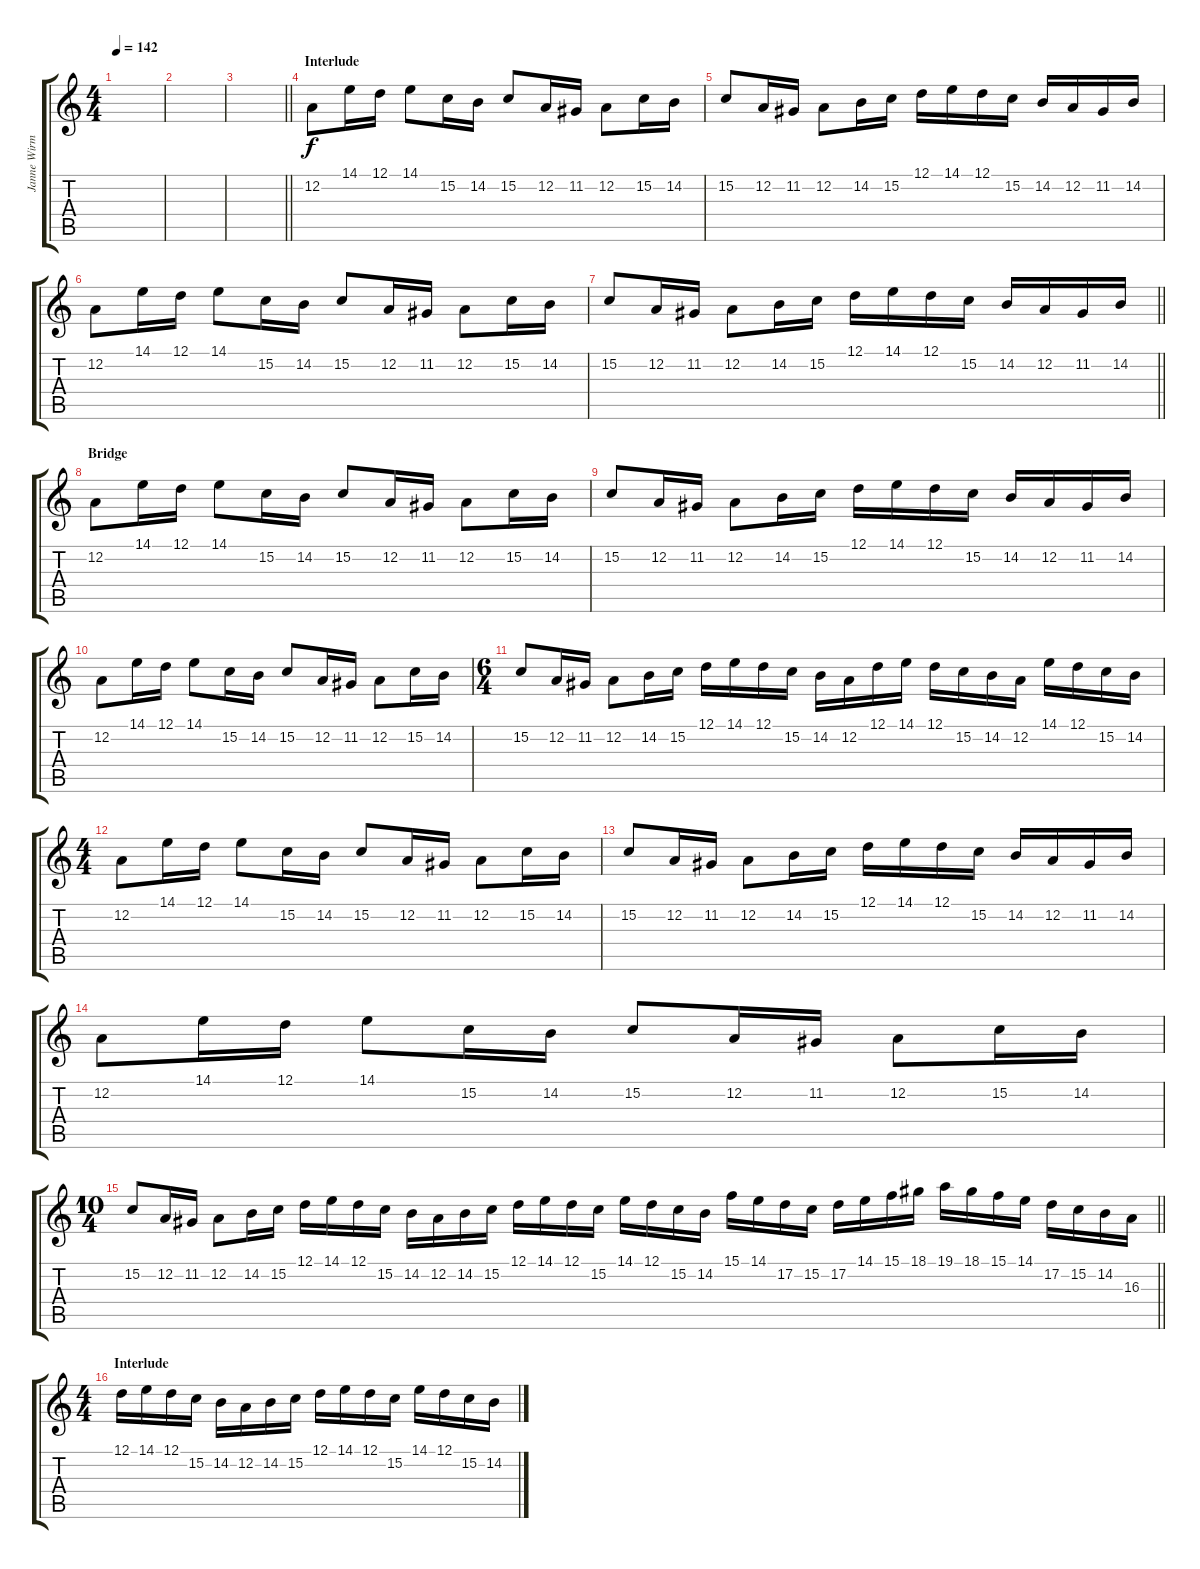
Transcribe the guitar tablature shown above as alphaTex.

\track ("Janne Wirman" "Janne Wirm") {instrument lead1square}
\staff {score tabs}
\tuning (D4 A3 F3 C3 G2 D2) {hide}
\ts (4 4)
\tempo 142
\clef g2
\ks c
|
|
\barLineRight lightlight
|
\section ("" "Interlude")
12.2.8{instrument harpsichord} 14.1.16 12.1.16 14.1.8 15.2.16 14.2.16 15.2.8 12.2.16 11.2.16 12.2.8 15.2.16 14.2.16 |
15.2.8{instrument harpsichord} 12.2.16 11.2.16 12.2.8 14.2.16 15.2.16 12.1.16 14.1.16 12.1.16 15.2.16 14.2.16 12.2.16 11.2.16 14.2.16 |
12.2.8{instrument harpsichord} 14.1.16 12.1.16 14.1.8 15.2.16 14.2.16 15.2.8 12.2.16 11.2.16 12.2.8 15.2.16 14.2.16 |
\barLineRight lightlight
15.2.8{instrument harpsichord} 12.2.16 11.2.16 12.2.8 14.2.16 15.2.16 12.1.16 14.1.16 12.1.16 15.2.16 14.2.16 12.2.16 11.2.16 14.2.16 |
\section ("" "Bridge")
12.2.8{instrument lead1square} 14.1.16 12.1.16 14.1.8 15.2.16 14.2.16 15.2.8 12.2.16 11.2.16 12.2.8 15.2.16 14.2.16 |
15.2.8{instrument lead1square} 12.2.16 11.2.16 12.2.8 14.2.16 15.2.16 12.1.16 14.1.16 12.1.16 15.2.16 14.2.16 12.2.16 11.2.16 14.2.16 |
12.2.8{instrument lead1square} 14.1.16 12.1.16 14.1.8 15.2.16 14.2.16 15.2.8 12.2.16 11.2.16 12.2.8 15.2.16 14.2.16 |
\ts (6 4)
15.2.8{instrument lead1square} 12.2.16 11.2.16 12.2.8 14.2.16 15.2.16 12.1.16 14.1.16 12.1.16 15.2.16 14.2.16 12.2.16 12.1.16 14.1.16 12.1.16 15.2.16 14.2.16 12.2.16 14.1.16 12.1.16 15.2.16 14.2.16 |
\ts (4 4)
12.2.8{instrument lead1square} 14.1.16 12.1.16 14.1.8 15.2.16 14.2.16 15.2.8 12.2.16 11.2.16 12.2.8 15.2.16 14.2.16 |
15.2.8{instrument lead1square} 12.2.16 11.2.16 12.2.8 14.2.16 15.2.16 12.1.16 14.1.16 12.1.16 15.2.16 14.2.16 12.2.16 11.2.16 14.2.16 |
12.2.8{instrument lead1square} 14.1.16 12.1.16 14.1.8 15.2.16 14.2.16 15.2.8 12.2.16 11.2.16 12.2.8 15.2.16 14.2.16 |
\ts (10 4)
\barLineRight lightlight
15.2.8{instrument lead1square} 12.2.16 11.2.16 12.2.8 14.2.16 15.2.16 12.1.16 14.1.16 12.1.16 15.2.16 14.2.16 12.2.16 14.2.16 15.2.16 12.1.16 14.1.16 12.1.16 15.2.16 14.1.16 12.1.16 15.2.16 14.2.16 15.1.16 14.1.16 17.2.16 15.2.16 17.2.16 14.1.16 15.1.16 18.1.16 19.1.16 18.1.16 15.1.16 14.1.16 17.2.16 15.2.16 14.2.16 16.3.16 |
\ts (4 4)
\section ("" "Interlude")
12.1.16 14.1.16 12.1.16 15.2.16 14.2.16 12.2.16 14.2.16 15.2.16 12.1.16 14.1.16 12.1.16 15.2.16 14.1.16 12.1.16 15.2.16 14.2.16
